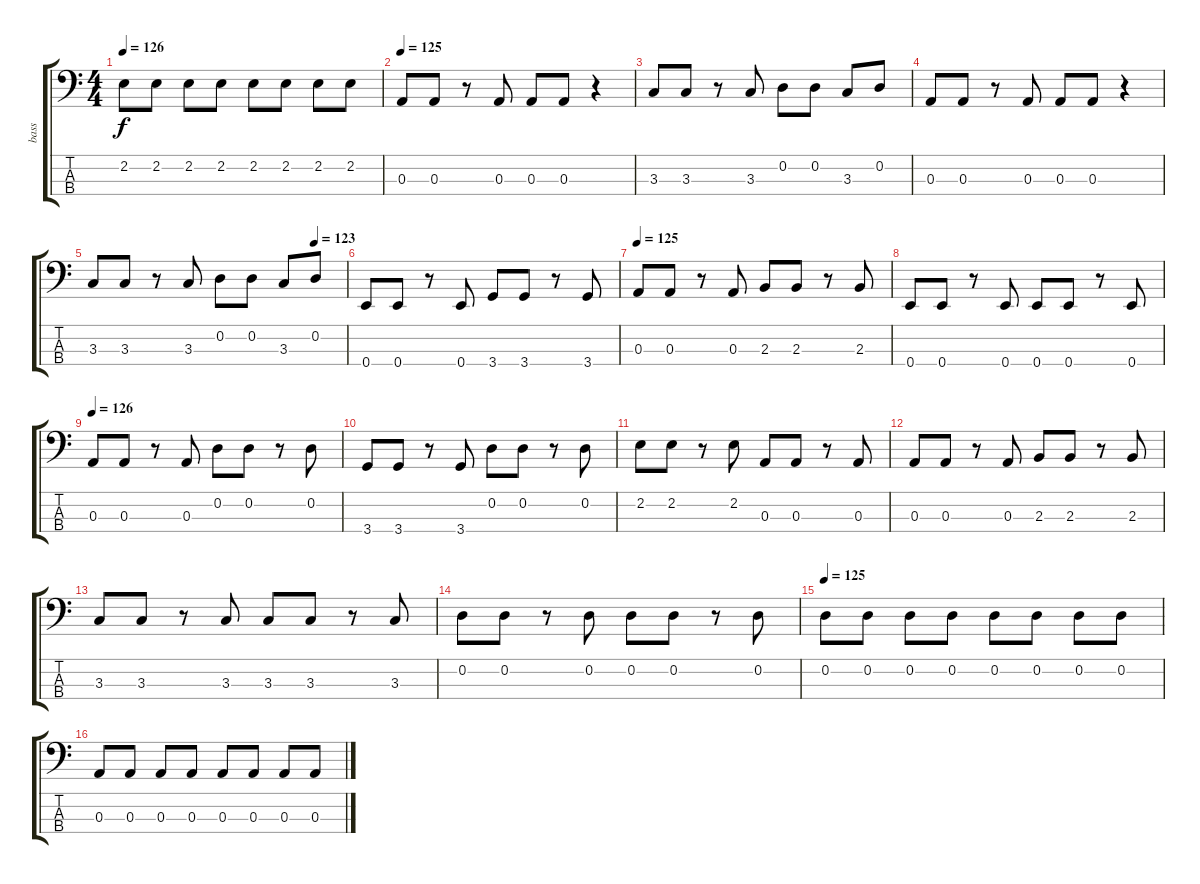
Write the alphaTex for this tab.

\track ("bass" "bass") {instrument electricbassfinger}
\staff {score tabs}
\tuning (G2 D2 A1 E1) {hide}
\ts (4 4)
\tempo 126
\clef f4
\ks c
2.2.8{dy f} 2.2.8 2.2.8 2.2.8 2.2.8 2.2.8 2.2.8 2.2.8 |
\tempo 125
0.3.8 0.3.8 r.8 0.3.8 0.3.8 0.3.8 r.4 |
3.3.8 3.3.8 r.8 3.3.8 0.2.8 0.2.8 3.3.8 0.2.8 |
0.3.8 0.3.8 r.8 0.3.8 0.3.8 0.3.8 r.4 |
\tempo (123 0.875)
3.3.8 3.3.8 r.8 3.3.8 0.2.8 0.2.8 3.3.8 0.2.8 |
0.4.8 0.4.8 r.8 0.4.8 3.4.8 3.4.8 r.8 3.4.8 |
\tempo 125
0.3.8 0.3.8 r.8 0.3.8 2.3.8 2.3.8 r.8 2.3.8 |
0.4.8 0.4.8 r.8 0.4.8 0.4.8 0.4.8 r.8 0.4.8 |
\tempo 126
0.3.8 0.3.8 r.8 0.3.8 0.2.8 0.2.8 r.8 0.2.8 |
3.4.8 3.4.8 r.8 3.4.8 0.2.8 0.2.8 r.8 0.2.8 |
2.2.8 2.2.8 r.8 2.2.8 0.3.8 0.3.8 r.8 0.3.8 |
0.3.8 0.3.8 r.8 0.3.8 2.3.8 2.3.8 r.8 2.3.8 |
3.3.8 3.3.8 r.8 3.3.8 3.3.8 3.3.8 r.8 3.3.8 |
0.2.8 0.2.8 r.8 0.2.8 0.2.8 0.2.8 r.8 0.2.8 |
\tempo 125
0.2.8 0.2.8 0.2.8 0.2.8 0.2.8 0.2.8 0.2.8 0.2.8 |
0.3.8 0.3.8 0.3.8 0.3.8 0.3.8 0.3.8 0.3.8 0.3.8
